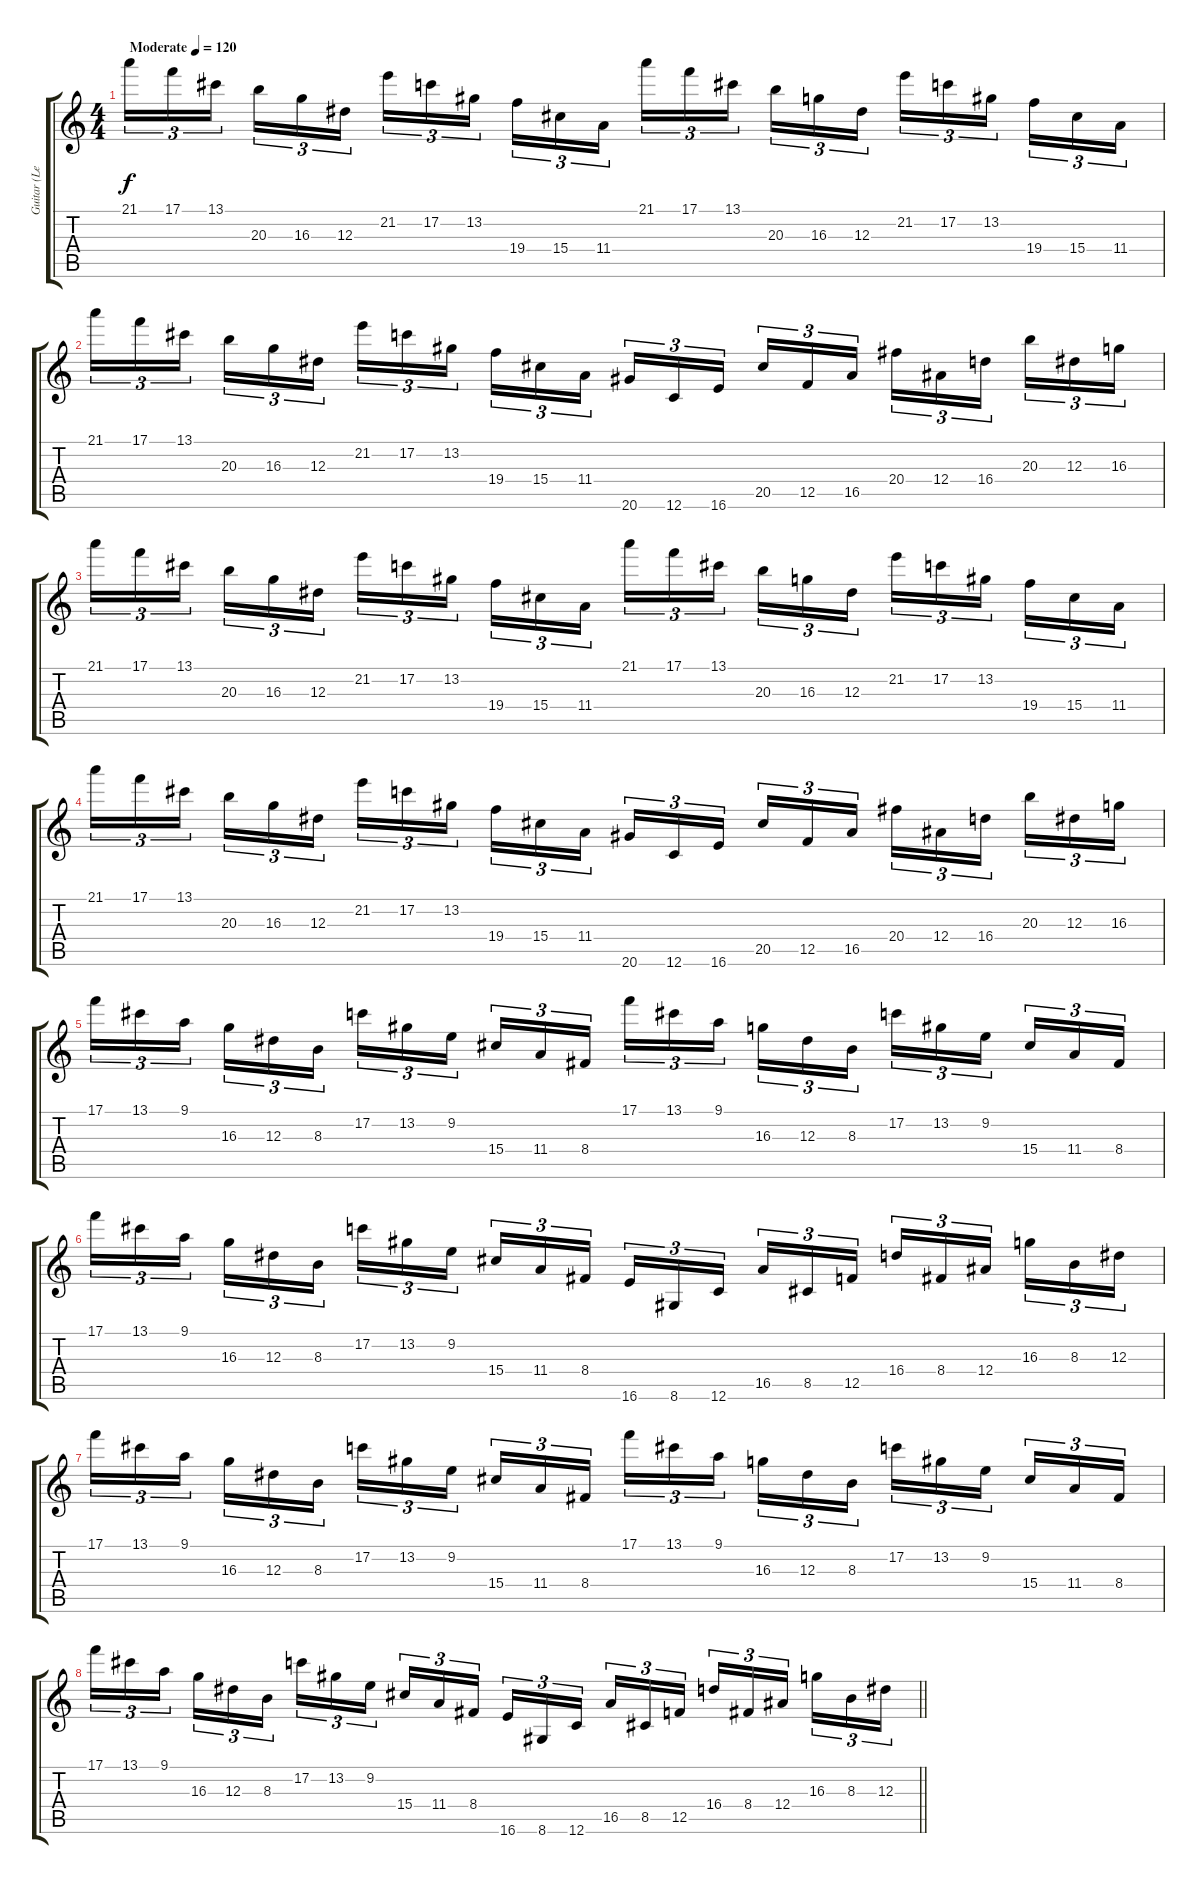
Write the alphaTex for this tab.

\track ("Guitar (Left) - Kyle Moeller" "Guitar (Le") {instrument distortionguitar}
\staff {score tabs}
\tuning (C4 G3 Eb3 Bb2 F2 C2) {hide}
\ts (4 4)
\tempo (120 "Moderate")
\clef g2
\ks c
21.1.16{tu (3 2) dy f instrument distortionguitar} 17.1.16{tu (3 2)} 13.1.16{tu (3 2) beam splitsecondary} 20.3.16{tu (3 2)} 16.3.16{tu (3 2)} 12.3.16{tu (3 2)} 21.2.16{tu (3 2)} 17.2.16{tu (3 2)} 13.2.16{tu (3 2) beam splitsecondary} 19.4.16{tu (3 2)} 15.4.16{tu (3 2)} 11.4.16{tu (3 2)} 21.1.16{tu (3 2)} 17.1.16{tu (3 2)} 13.1.16{tu (3 2) beam splitsecondary} 20.3.16{tu (3 2)} 16.3.16{tu (3 2)} 12.3.16{tu (3 2)} 21.2.16{tu (3 2)} 17.2.16{tu (3 2)} 13.2.16{tu (3 2) beam splitsecondary} 19.4.16{tu (3 2)} 15.4.16{tu (3 2)} 11.4.16{tu (3 2)} |
21.1.16{tu (3 2)} 17.1.16{tu (3 2)} 13.1.16{tu (3 2) beam splitsecondary} 20.3.16{tu (3 2)} 16.3.16{tu (3 2)} 12.3.16{tu (3 2)} 21.2.16{tu (3 2)} 17.2.16{tu (3 2)} 13.2.16{tu (3 2) beam splitsecondary} 19.4.16{tu (3 2)} 15.4.16{tu (3 2)} 11.4.16{tu (3 2)} 20.6.16{tu (3 2)} 12.6.16{tu (3 2)} 16.6.16{tu (3 2) beam splitsecondary} 20.5.16{tu (3 2)} 12.5.16{tu (3 2)} 16.5.16{tu (3 2)} 20.4.16{tu (3 2)} 12.4.16{tu (3 2)} 16.4.16{tu (3 2) beam splitsecondary} 20.3.16{tu (3 2)} 12.3.16{tu (3 2)} 16.3.16{tu (3 2)} |
21.1.16{tu (3 2)} 17.1.16{tu (3 2)} 13.1.16{tu (3 2) beam splitsecondary} 20.3.16{tu (3 2)} 16.3.16{tu (3 2)} 12.3.16{tu (3 2)} 21.2.16{tu (3 2)} 17.2.16{tu (3 2)} 13.2.16{tu (3 2) beam splitsecondary} 19.4.16{tu (3 2)} 15.4.16{tu (3 2)} 11.4.16{tu (3 2)} 21.1.16{tu (3 2)} 17.1.16{tu (3 2)} 13.1.16{tu (3 2) beam splitsecondary} 20.3.16{tu (3 2)} 16.3.16{tu (3 2)} 12.3.16{tu (3 2)} 21.2.16{tu (3 2)} 17.2.16{tu (3 2)} 13.2.16{tu (3 2) beam splitsecondary} 19.4.16{tu (3 2)} 15.4.16{tu (3 2)} 11.4.16{tu (3 2)} |
21.1.16{tu (3 2)} 17.1.16{tu (3 2)} 13.1.16{tu (3 2) beam splitsecondary} 20.3.16{tu (3 2)} 16.3.16{tu (3 2)} 12.3.16{tu (3 2)} 21.2.16{tu (3 2)} 17.2.16{tu (3 2)} 13.2.16{tu (3 2) beam splitsecondary} 19.4.16{tu (3 2)} 15.4.16{tu (3 2)} 11.4.16{tu (3 2)} 20.6.16{tu (3 2)} 12.6.16{tu (3 2)} 16.6.16{tu (3 2) beam splitsecondary} 20.5.16{tu (3 2)} 12.5.16{tu (3 2)} 16.5.16{tu (3 2)} 20.4.16{tu (3 2)} 12.4.16{tu (3 2)} 16.4.16{tu (3 2) beam splitsecondary} 20.3.16{tu (3 2)} 12.3.16{tu (3 2)} 16.3.16{tu (3 2)} |
17.1.16{tu (3 2)} 13.1.16{tu (3 2)} 9.1.16{tu (3 2) beam splitsecondary} 16.3.16{tu (3 2)} 12.3.16{tu (3 2)} 8.3.16{tu (3 2)} 17.2.16{tu (3 2)} 13.2.16{tu (3 2)} 9.2.16{tu (3 2) beam splitsecondary} 15.4.16{tu (3 2)} 11.4.16{tu (3 2)} 8.4.16{tu (3 2)} 17.1.16{tu (3 2)} 13.1.16{tu (3 2)} 9.1.16{tu (3 2) beam splitsecondary} 16.3.16{tu (3 2)} 12.3.16{tu (3 2)} 8.3.16{tu (3 2)} 17.2.16{tu (3 2)} 13.2.16{tu (3 2)} 9.2.16{tu (3 2) beam splitsecondary} 15.4.16{tu (3 2)} 11.4.16{tu (3 2)} 8.4.16{tu (3 2)} |
17.1.16{tu (3 2)} 13.1.16{tu (3 2)} 9.1.16{tu (3 2) beam splitsecondary} 16.3.16{tu (3 2)} 12.3.16{tu (3 2)} 8.3.16{tu (3 2)} 17.2.16{tu (3 2)} 13.2.16{tu (3 2)} 9.2.16{tu (3 2) beam splitsecondary} 15.4.16{tu (3 2)} 11.4.16{tu (3 2)} 8.4.16{tu (3 2)} 16.6.16{tu (3 2)} 8.6.16{tu (3 2)} 12.6.16{tu (3 2) beam splitsecondary} 16.5.16{tu (3 2)} 8.5.16{tu (3 2)} 12.5.16{tu (3 2)} 16.4.16{tu (3 2)} 8.4.16{tu (3 2)} 12.4.16{tu (3 2) beam splitsecondary} 16.3.16{tu (3 2)} 8.3.16{tu (3 2)} 12.3.16{tu (3 2)} |
17.1.16{tu (3 2)} 13.1.16{tu (3 2)} 9.1.16{tu (3 2) beam splitsecondary} 16.3.16{tu (3 2)} 12.3.16{tu (3 2)} 8.3.16{tu (3 2)} 17.2.16{tu (3 2)} 13.2.16{tu (3 2)} 9.2.16{tu (3 2) beam splitsecondary} 15.4.16{tu (3 2)} 11.4.16{tu (3 2)} 8.4.16{tu (3 2)} 17.1.16{tu (3 2)} 13.1.16{tu (3 2)} 9.1.16{tu (3 2) beam splitsecondary} 16.3.16{tu (3 2)} 12.3.16{tu (3 2)} 8.3.16{tu (3 2)} 17.2.16{tu (3 2)} 13.2.16{tu (3 2)} 9.2.16{tu (3 2) beam splitsecondary} 15.4.16{tu (3 2)} 11.4.16{tu (3 2)} 8.4.16{tu (3 2)} |
\barLineRight lightlight
17.1.16{tu (3 2)} 13.1.16{tu (3 2)} 9.1.16{tu (3 2) beam splitsecondary} 16.3.16{tu (3 2)} 12.3.16{tu (3 2)} 8.3.16{tu (3 2)} 17.2.16{tu (3 2)} 13.2.16{tu (3 2)} 9.2.16{tu (3 2) beam splitsecondary} 15.4.16{tu (3 2)} 11.4.16{tu (3 2)} 8.4.16{tu (3 2)} 16.6.16{tu (3 2)} 8.6.16{tu (3 2)} 12.6.16{tu (3 2) beam splitsecondary} 16.5.16{tu (3 2)} 8.5.16{tu (3 2)} 12.5.16{tu (3 2)} 16.4.16{tu (3 2)} 8.4.16{tu (3 2)} 12.4.16{tu (3 2) beam splitsecondary} 16.3.16{tu (3 2)} 8.3.16{tu (3 2)} 12.3.16{tu (3 2)}
